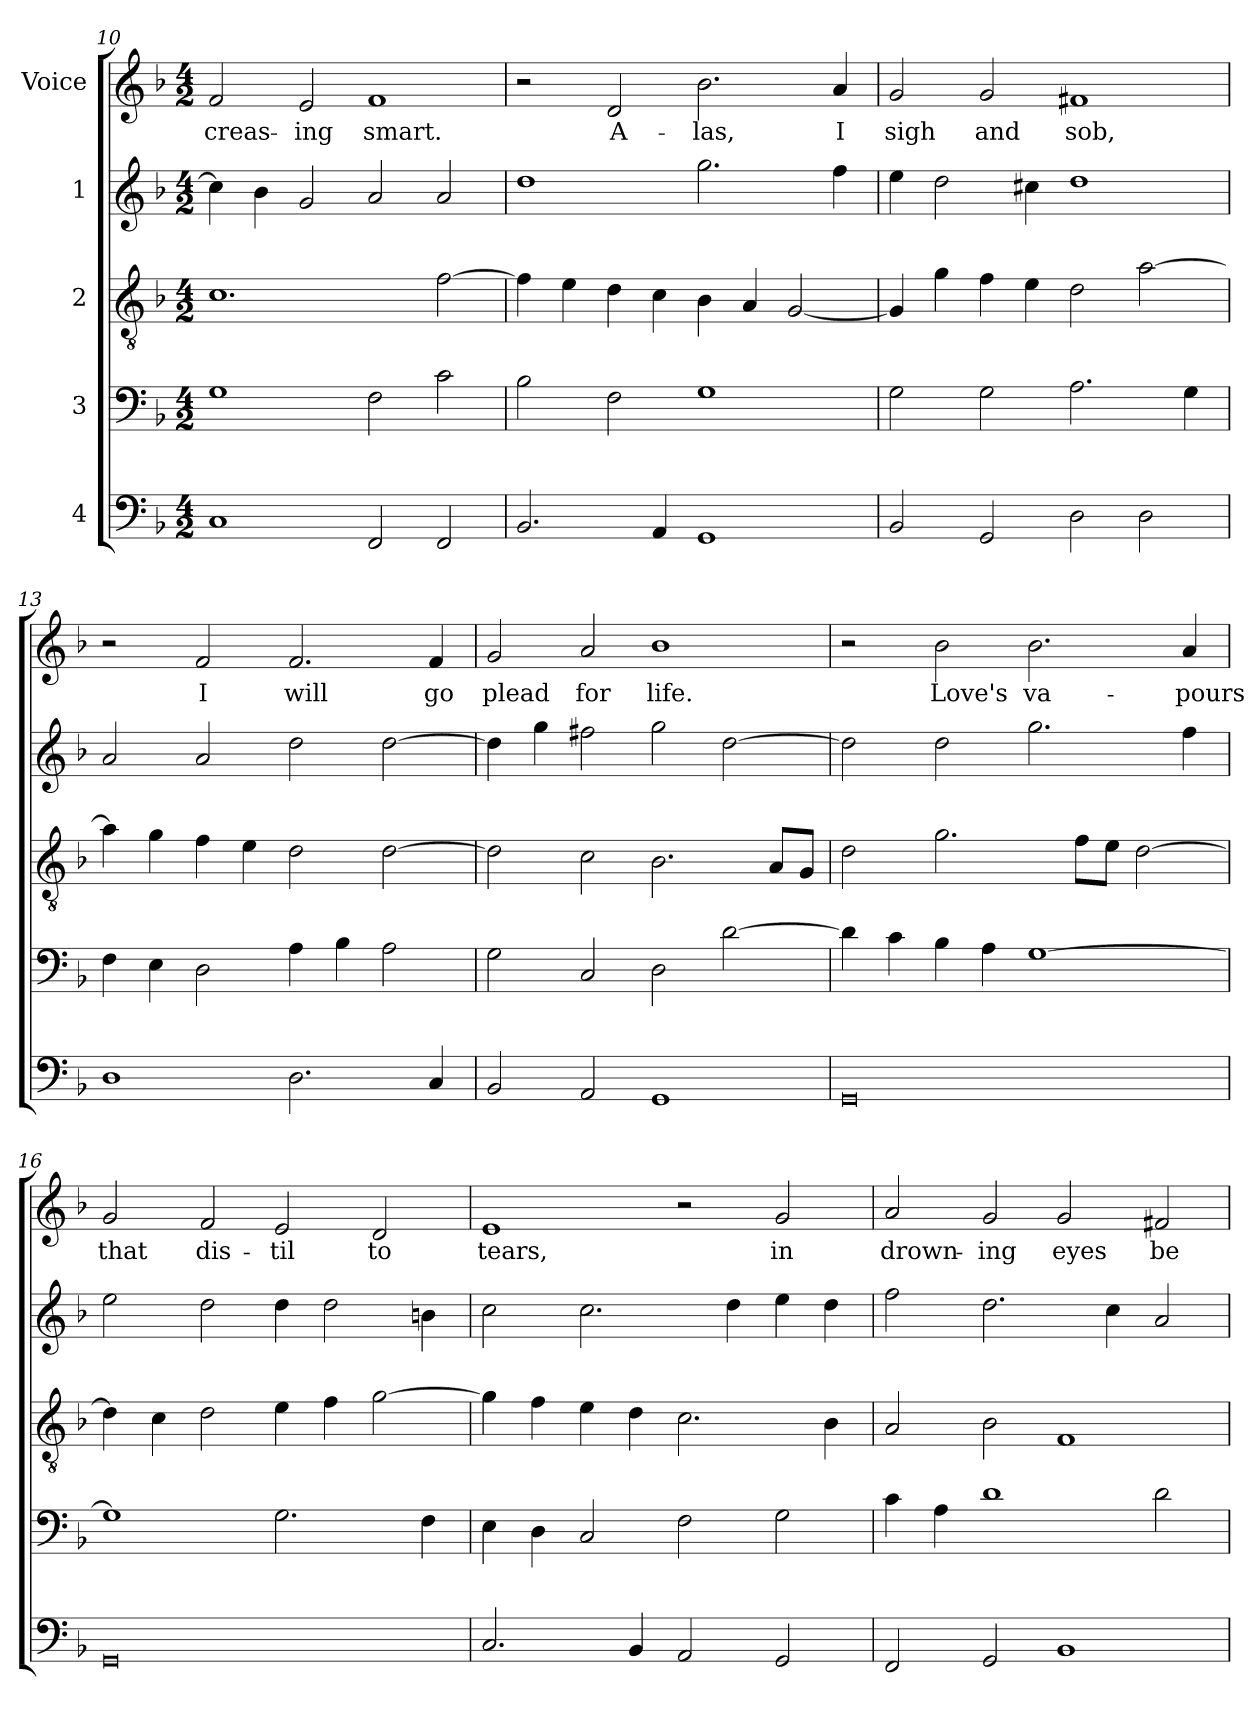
**kern	**kern	**kern	**kern	**kern	**text
*part5	*part4	*part3	*part2	*part1	*part1
*staff5	*staff4	*staff3	*staff2	*staff1	*staff1
*I"4	*I"3	*I"2	*I"1	*I"Voice	*
!!LO:LB:g=z
*clefF4	*clefF4	*clefGv2	*clefG2	*clefG2	*
*k[b-]	*k[b-]	*k[b-]	*k[b-]	*k[b-]	*
*F:	*F:	*F:	*F:	*F:	*
*M4/2	*M4/2	*M4/2	*M4/2	*M4/2	*
=10	=10	=10	=10	=10	=10
!	!	!	!	!	!LO:LY:b
1C	1G	1.c	4cc\]	2f/	-creas-
.	.	.	4b-\	.	.
!	!	!	!	!	!LO:LY:b
.	.	.	2g/	2e/	-ing
!	!	!	!	!	!LO:LY:b
2FF/	2F\	.	2a/	1f	smart.
2FF/	2c\	[2f\	2a/	.	.
=11	=11	=11	=11	=11	=11
2.BB-/	2B-\	4f\]	1dd	2r	.
.	.	4e\	.	.	.
!	!	!	!	!	!LO:LY:b
.	2F\	4d\	.	2d/	A-
4AA/	.	4c\	.	.	.
!	!	!	!	!	!LO:LY:b
1GG	1G	4B-\	2.gg\	2.b-\	-las,
.	.	4A/	.	.	.
.	.	[2G/	.	.	.
!	!	!	!	!	!LO:LY:b
.	.	.	4ff\	4a/	I
=12	=12	=12	=12	=12	=12
!	!	!	!	!	!LO:LY:b
2BB-/	2G\	4G/]	4ee\	2g/	sigh
.	.	4g\	2dd\	.	.
!	!	!	!	!	!LO:LY:b
2GG/	2G\	4f\	.	2g/	and
.	.	4e\	4cc#X\	.	.
!	!	!	!	!	!LO:LY:b
2D\	2.A\	2d\	1dd	1f#X	sob,
2D\	.	[2a\	.	.	.
.	4G\	.	.	.	.
=13	=13	=13	=13	=13	=13
1D	4F\	4a\]	2a/	2r	.
.	4E\	4g\	.	.	.
!	!	!	!	!	!LO:LY:b
.	2D\	4f\	2a/	2f/	I
.	.	4e\	.	.	.
!	!	!	!	!	!LO:LY:b
2.D\	4A\	2d\	2dd\	2.f/	will
.	4B-\	.	.	.	.
.	2A\	[2d\	[2dd\	.	.
!	!	!	!	!	!LO:LY:b
4C/	.	.	.	4f/	go
!!LO:PB:g=z
=14	=14	=14	=14	=14	=14
!	!	!	!	!	!LO:LY:b
2BB-/	2G\	2d\]	4dd\]	2g/	plead
.	.	.	4gg\	.	.
!	!	!	!	!	!LO:LY:b
2AA/	2C/	2c\	2ff#X\	2a/	for
!	!	!	!	!	!LO:LY:b
1GG	2D\	2.B-\	2gg\	1b-	life.
.	[2d\	.	[2dd\	.	.
.	.	8A/L	.	.	.
.	.	8G/J	.	.	.
=15	=15	=15	=15	=15	=15
0GG	4d\]	2d\	2dd\]	2r	.
.	4c\	.	.	.	.
!	!	!	!	!	!LO:LY:b
.	4B-\	2.g\	2dd\	2b-\	Love's
.	4A\	.	.	.	.
!	!	!	!	!	!LO:LY:b
.	[1G	.	2.gg\	2.b-\	va-
.	.	8f\L	.	.	.
.	.	8e\J	.	.	.
.	.	[2d\	.	.	.
!	!	!	!	!	!LO:LY:b
.	.	.	4ff\	4a/	-pours
=16	=16	=16	=16	=16	=16
!	!	!	!	!	!LO:LY:b
0GG	1G]	4d\]	2ee\	2g/	that
.	.	4c\	.	.	.
!	!	!	!	!	!LO:LY:b
.	.	2d\	2dd\	2f/	dis-
!	!	!	!	!	!LO:LY:b
.	2.G\	4e\	4dd\	2e/	-til
.	.	4f\	2dd\	.	.
!	!	!	!	!	!LO:LY:b
.	.	[2g\	.	2d/	to
.	4F\	.	4bn\	.	.
=17	=17	=17	=17	=17	=17
!	!	!	!	!	!LO:LY:b
2.C/	4E\	4g\]	2cc\	1e	tears,
.	4D\	4f\	.	.	.
.	2C/	4e\	2.cc\	.	.
4BB-/	.	4d\	.	.	.
2AA/	2F\	2.c\	.	2r	.
.	.	.	4dd\	.	.
!	!	!	!	!	!LO:LY:b
2GG/	2G\	.	4ee\	2g/	in
.	.	4B-\	4dd\	.	.
!!LO:LB:g=z
=18	=18	=18	=18	=18	=18
!	!	!	!	!	!LO:LY:b
2FF/	4c\	2A/	2ff\	2a/	drown-
.	4A\	.	.	.	.
!	!	!	!	!	!LO:LY:b
2GG/	1d	2B-\	2.dd\	2g/	-ing
!	!	!	!	!	!LO:LY:b
1BB-	.	1F	.	2g/	eyes
.	.	.	4cc\	.	.
!	!	!	!	!	!LO:LY:b
.	2d\	.	2a/	2f#X/	be
=	=	=	=	=	=
*-	*-	*-	*-	*-	*-
